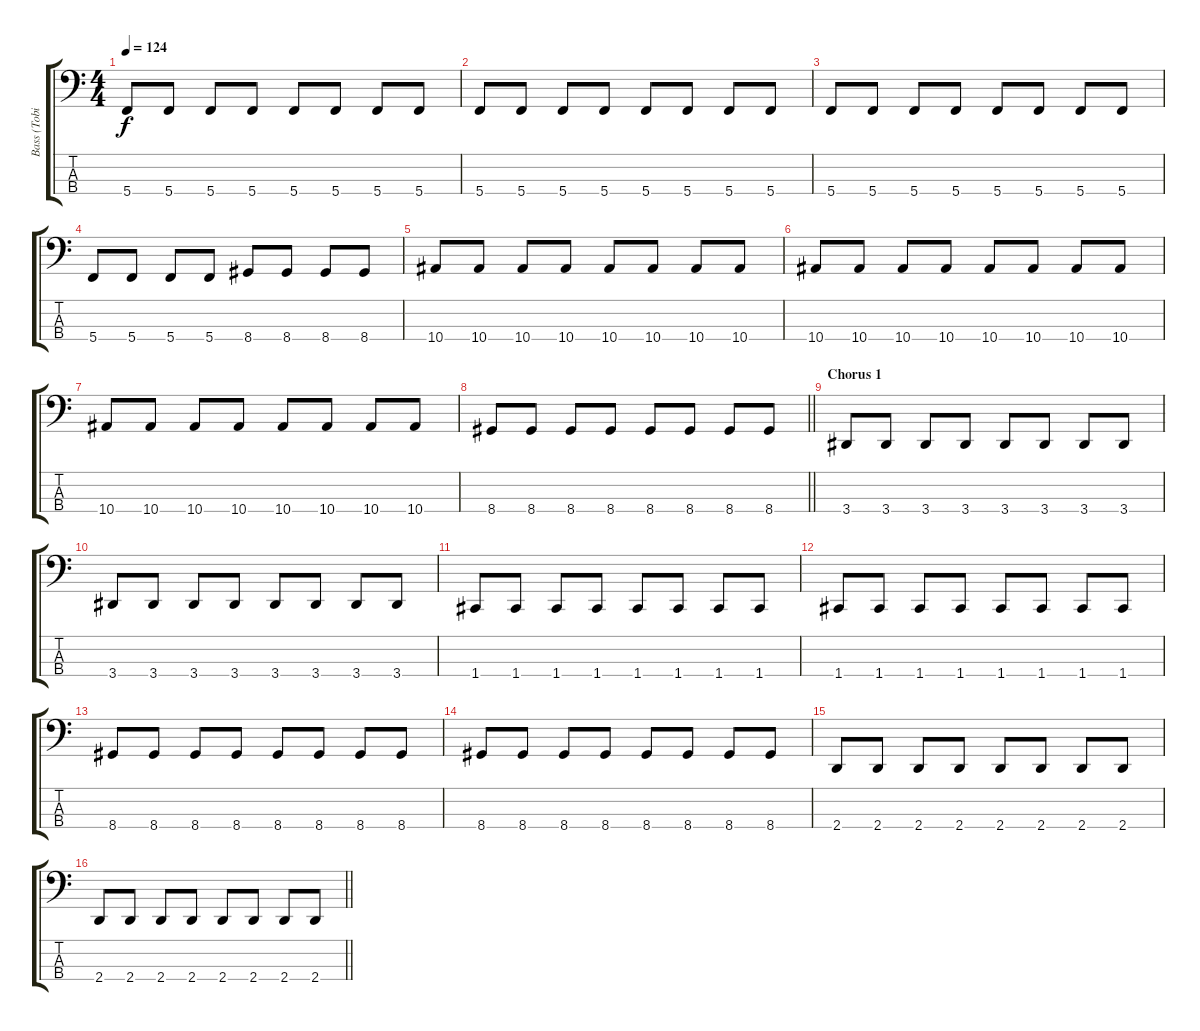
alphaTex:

\track ("Bass (Tobi)" "Bass (Tobi") {instrument electricbassfinger}
\staff {score tabs}
\tuning (F2 C2 G1 C1) {hide}
\ts (4 4)
\tempo 124
\clef f4
\ks c
5.4.8{dy f} 5.4.8 5.4.8 5.4.8 5.4.8 5.4.8 5.4.8 5.4.8 |
5.4.8 5.4.8 5.4.8 5.4.8 5.4.8 5.4.8 5.4.8 5.4.8 |
5.4.8 5.4.8 5.4.8 5.4.8 5.4.8 5.4.8 5.4.8 5.4.8 |
5.4.8 5.4.8 5.4.8 5.4.8 8.4.8 8.4.8 8.4.8 8.4.8 |
10.4.8 10.4.8 10.4.8 10.4.8 10.4.8 10.4.8 10.4.8 10.4.8 |
10.4.8 10.4.8 10.4.8 10.4.8 10.4.8 10.4.8 10.4.8 10.4.8 |
10.4.8 10.4.8 10.4.8 10.4.8 10.4.8 10.4.8 10.4.8 10.4.8 |
\barLineRight lightlight
8.4.8 8.4.8 8.4.8 8.4.8 8.4.8 8.4.8 8.4.8 8.4.8 |
\section ("" "Chorus 1")
3.4.8 3.4.8 3.4.8 3.4.8 3.4.8 3.4.8 3.4.8 3.4.8 |
3.4.8 3.4.8 3.4.8 3.4.8 3.4.8 3.4.8 3.4.8 3.4.8 |
1.4.8 1.4.8 1.4.8 1.4.8 1.4.8 1.4.8 1.4.8 1.4.8 |
1.4.8 1.4.8 1.4.8 1.4.8 1.4.8 1.4.8 1.4.8 1.4.8 |
8.4.8 8.4.8 8.4.8 8.4.8 8.4.8 8.4.8 8.4.8 8.4.8 |
8.4.8 8.4.8 8.4.8 8.4.8 8.4.8 8.4.8 8.4.8 8.4.8 |
2.4.8 2.4.8 2.4.8 2.4.8 2.4.8 2.4.8 2.4.8 2.4.8 |
\barLineRight lightlight
2.4.8 2.4.8 2.4.8 2.4.8 2.4.8 2.4.8 2.4.8 2.4.8
